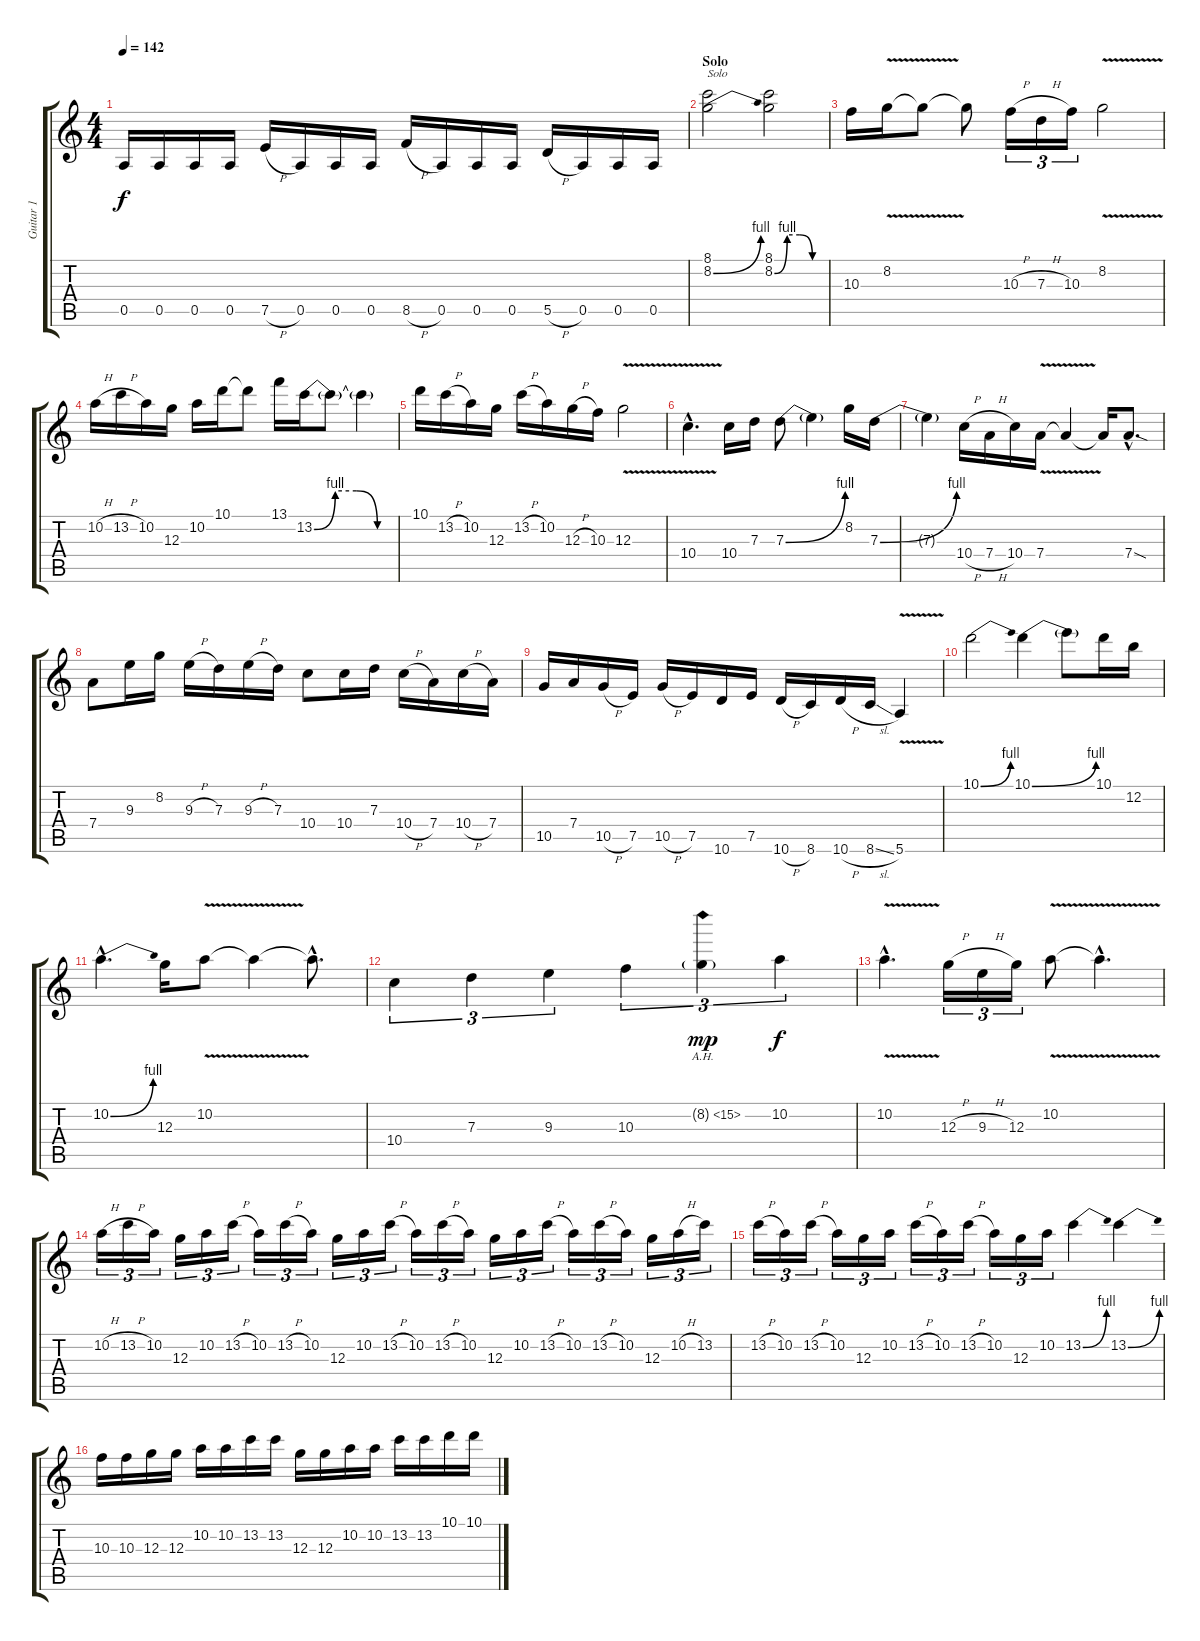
\track ("Guitar 1" "Guitar 1") {instrument distortionguitar}
\staff {score tabs}
\tuning (E4 B3 G3 D3 A2 E2) {hide}
\ts (4 4)
\tempo 142
\clef g2
\ks c
0.5{t}.16{dy f} 0.5.16 0.5.16 0.5.16 7.5{h}.16 0.5.16 0.5.16 0.5.16 8.5{h}.16 0.5.16 0.5.16 0.5.16 5.5{h}.16 0.5.16 0.5.16 0.5.16 |
\section ("" "Solo")
(8.1 8.2{be (bend 0 0 60 4)}).2{txt "Solo"} (8.1 8.2{be (custom 0 0 15 4 30 4 45 0 60 0)}).2 |
10.3.16 8.2{v}.16 8.2{t}.8 8.2{t}.8 10.3{h}.16{tu (3 2)} 7.3{h}.16{tu (3 2)} 10.3.16{tu (3 2)} 8.2{v}.2 |
10.2{h}.16 13.2{h}.16 10.2.16 12.3.16 10.2.16 10.1.16 10.1{t}.8 13.1.16 13.2{be (custom 0 0 15 4 30 4 45 0 60 0)}.16 13.2{t}.8 13.2{t}.4 |
10.1.16 13.2{h}.16 10.2.16 12.3.16 13.2{h}.16 10.2.16 12.3{h}.16 10.3.16 12.3{v}.2 |
10.4{v hac}.4{d} 10.4.16 7.3.16 7.3{be (bend 0 0 60 4)}.8 7.3{t}.4 8.2.16 7.3{be (bend 0 0 60 4)}.16 |
7.3{t}.4 10.4{h}.16 7.4{h}.16 10.4.16 7.4{v}.16 7.4{t}.4 7.4{t}.16 7.4{sod hac}.8{d} |
7.4.8 9.3.16 8.2.16 9.3{h}.16 7.3.16 9.3{h}.16 7.3.16 10.4.8 10.4.16 7.3.16 10.4{h}.16 7.4.16 10.4{h}.16 7.4.16 |
10.5.16 7.4.16 10.5{h}.16 7.5.16 10.5{h}.16 7.5.16 10.6.16 7.5.16 10.6{h}.16 8.6.16 10.6{h}.16 8.6{sl}.16 5.6{v}.4 |
10.1{be (bend 0 0 60 4)}.2 10.1{be (bend 0 0 60 4)}.4 10.1{t}.8 10.1.16 12.2.16 |
10.2{be (bend 0 0 60 4) hac}.4{d} 12.3.16 10.2{v}.8 10.2{t}.4 10.2{hac t}.8{d} |
10.4.4{tu (3 2)} 7.3.4{tu (3 2)} 9.3.4{tu (3 2)} 10.3.4{tu (3 2)} 8.2{ah 7 g}.4{tu (3 2) dy mp} 10.2.4{tu (3 2) dy f} |
10.2{v hac}.4{d} 12.3{h}.16{tu (3 2)} 9.3{h}.16{tu (3 2)} 12.3.16{tu (3 2)} 10.2{v}.8 10.2{hac t}.4{d} |
10.2{h}.16{tu (3 2)} 13.2{h}.16{tu (3 2)} 10.2.16{tu (3 2)} 12.3.16{tu (3 2)} 10.2.16{tu (3 2)} 13.2{h}.16{tu (3 2)} 10.2.16{tu (3 2)} 13.2{h}.16{tu (3 2)} 10.2.16{tu (3 2)} 12.3.16{tu (3 2)} 10.2.16{tu (3 2)} 13.2{h}.16{tu (3 2)} 10.2.16{tu (3 2)} 13.2{h}.16{tu (3 2)} 10.2.16{tu (3 2)} 12.3.16{tu (3 2)} 10.2.16{tu (3 2)} 13.2{h}.16{tu (3 2)} 10.2.16{tu (3 2)} 13.2{h}.16{tu (3 2)} 10.2.16{tu (3 2)} 12.3.16{tu (3 2)} 10.2{h}.16{tu (3 2)} 13.2.16{tu (3 2)} |
13.2{h}.16{tu (3 2)} 10.2.16{tu (3 2)} 13.2{h}.16{tu (3 2)} 10.2.16{tu (3 2)} 12.3.16{tu (3 2)} 10.2.16{tu (3 2)} 13.2{h}.16{tu (3 2)} 10.2.16{tu (3 2)} 13.2{h}.16{tu (3 2)} 10.2.16{tu (3 2)} 12.3.16{tu (3 2)} 10.2.16{tu (3 2)} 13.2{be (bend 0 0 60 4)}.4 13.2{be (bend 0 0 60 4)}.4 |
10.3.16 10.3.16 12.3.16 12.3.16 10.2.16 10.2.16 13.2.16 13.2.16 12.3.16 12.3.16 10.2.16 10.2.16 13.2.16 13.2.16 10.1.16 10.1.16
